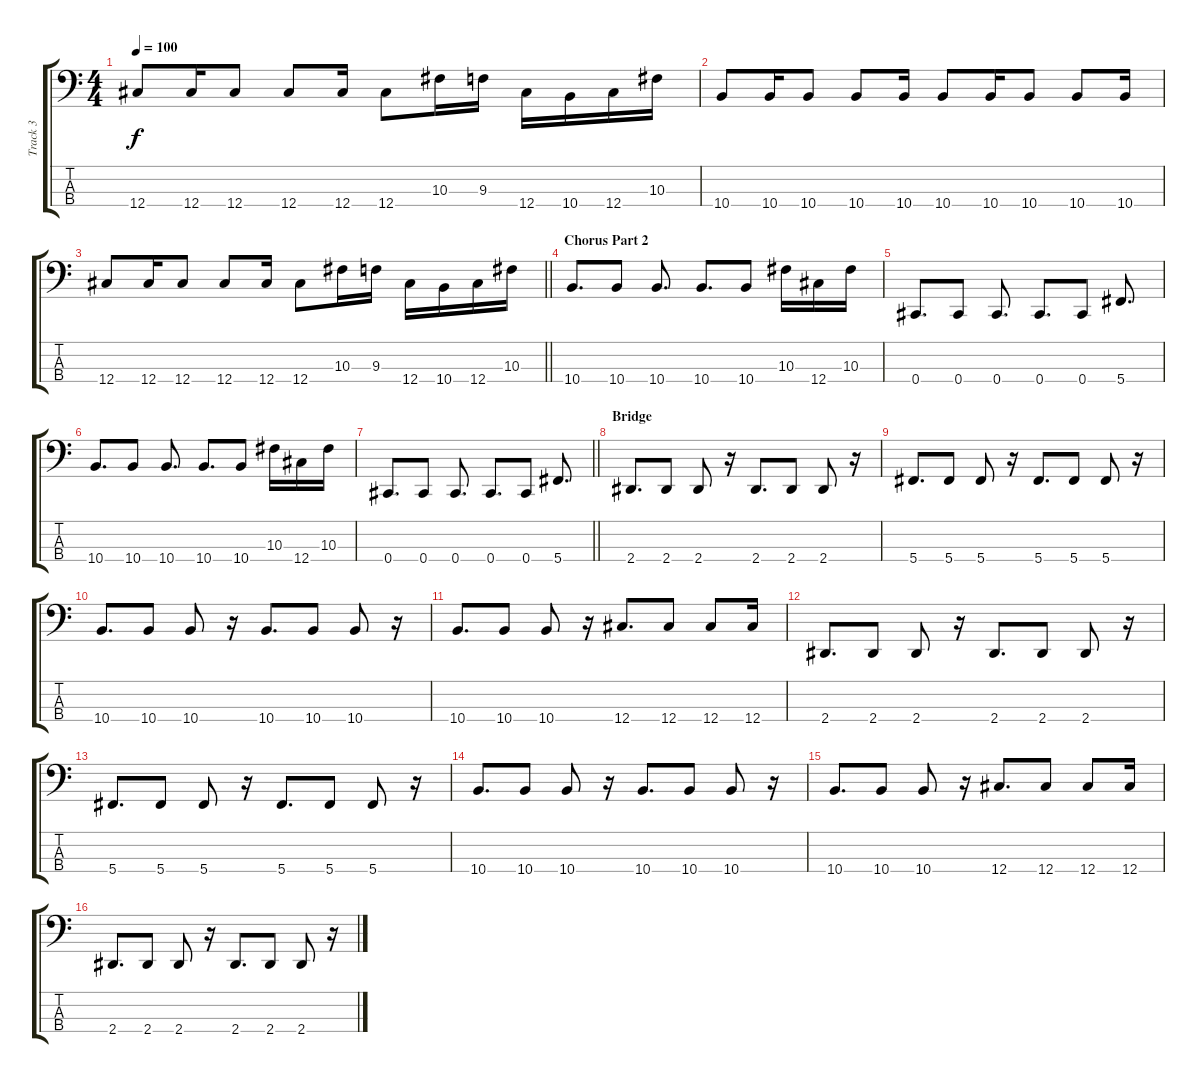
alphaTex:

\track ("Track 3" "Track 3") {instrument electricbasspick}
\staff {score tabs}
\tuning (Gb2 Db2 Ab1 Db1) {hide}
\ts (4 4)
\tempo 100
\clef f4
\ks c
12.4.8{dy f} 12.4.16 12.4.8 12.4.8 12.4.16 12.4.8 10.3.16 9.3.16 12.4.16 10.4.16 12.4.16 10.3.16 |
10.4.8 10.4.16 10.4.8 10.4.8 10.4.16 10.4.8 10.4.16 10.4.8 10.4.8 10.4.16 |
\barLineRight lightlight
12.4.8 12.4.16 12.4.8 12.4.8 12.4.16 12.4.8 10.3.16 9.3.16 12.4.16 10.4.16 12.4.16 10.3.16 |
\section ("" "Chorus Part 2")
10.4.8{d} 10.4.8 10.4.8{d} 10.4.8{d} 10.4.8 10.3.16 12.4.16 10.3.16 |
0.4.8{d} 0.4.8 0.4.8{d} 0.4.8{d} 0.4.8 5.4.8{d} |
10.4.8{d} 10.4.8 10.4.8{d} 10.4.8{d} 10.4.8 10.3.16 12.4.16 10.3.16 |
\barLineRight lightlight
0.4.8{d} 0.4.8 0.4.8{d} 0.4.8{d} 0.4.8 5.4.8{d} |
\section ("" "Bridge")
2.4.8{d} 2.4.8 2.4.8 r.16 2.4.8{d} 2.4.8 2.4.8 r.16 |
5.4.8{d} 5.4.8 5.4.8 r.16 5.4.8{d} 5.4.8 5.4.8 r.16 |
10.4.8{d} 10.4.8 10.4.8 r.16 10.4.8{d} 10.4.8 10.4.8 r.16 |
10.4.8{d} 10.4.8 10.4.8 r.16 12.4.8{d} 12.4.8 12.4.8 12.4.16 |
2.4.8{d} 2.4.8 2.4.8 r.16 2.4.8{d} 2.4.8 2.4.8 r.16 |
5.4.8{d} 5.4.8 5.4.8 r.16 5.4.8{d} 5.4.8 5.4.8 r.16 |
10.4.8{d} 10.4.8 10.4.8 r.16 10.4.8{d} 10.4.8 10.4.8 r.16 |
10.4.8{d} 10.4.8 10.4.8 r.16 12.4.8{d} 12.4.8 12.4.8 12.4.16 |
2.4.8{d} 2.4.8 2.4.8 r.16 2.4.8{d} 2.4.8 2.4.8 r.16
